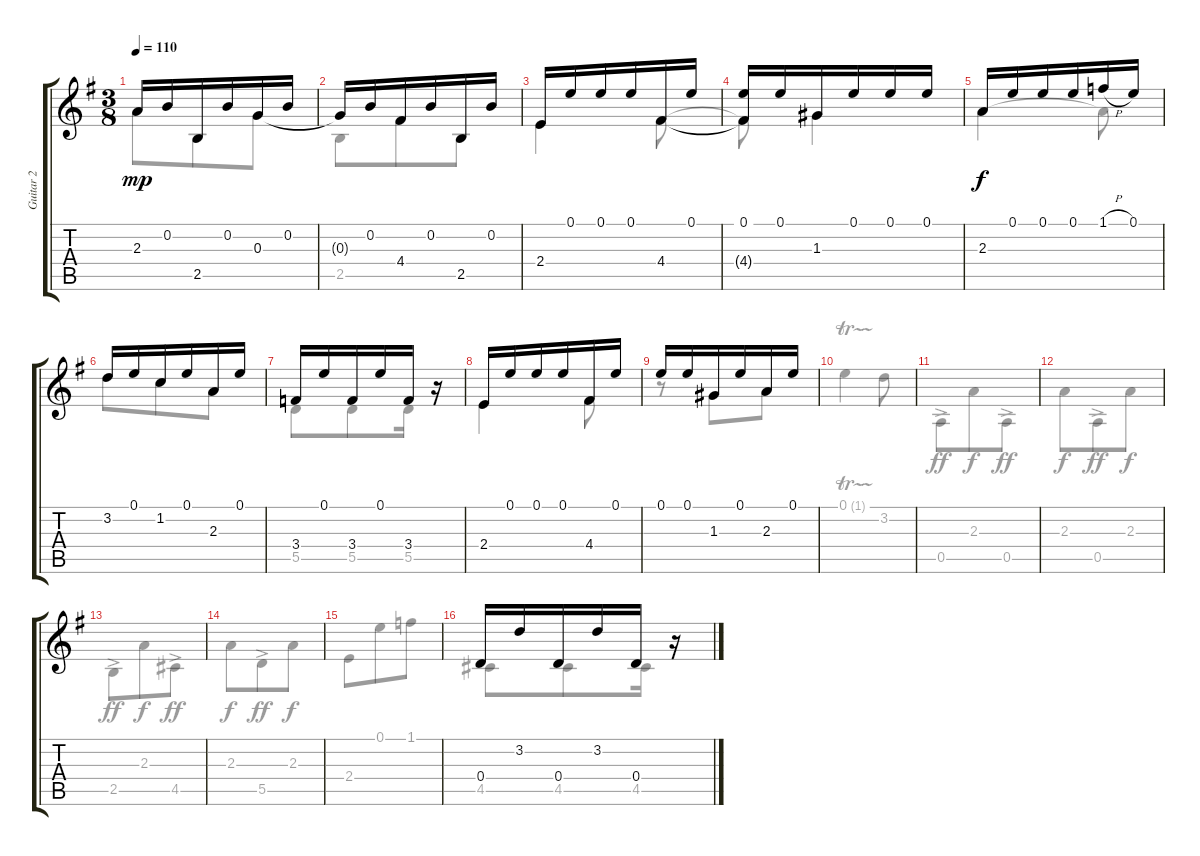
\track ("Guitar 2" "Guitar 2") {instrument acousticguitarnylon}
\staff {score tabs}
\tuning (E4 B3 G3 D3 A2 E2) {hide}
\voice
\ts (3 8)
\tempo 110
\clef g2
\ks g
2.3.16{dy mp} 0.2.16{beam merge} 2.5.16 0.2.16{beam merge} 0.3.16 0.2.16 |
0.3{t}.16 0.2.16{beam merge} 4.4.16 0.2.16{beam merge} 2.5.16 0.2.16 |
2.4.16 0.1.16{beam merge} 0.1.16 0.1.16{beam merge} 4.4.16 0.1.16 |
(0.1 4.4{t}).16 0.1.16{beam merge} 1.3.16 0.1.16{beam merge} 0.1.16 0.1.16 |
2.3.16{dy f} 0.1.16{beam merge} 0.1.16 0.1.16{beam merge} 1.1{h}.16 0.1.16 |
3.2.16 0.1.16{beam merge} 1.2.16 0.1.16{beam merge} 2.3.16 0.1.16 |
3.4.16 0.1.16{beam merge} 3.4.16 0.1.16{beam merge} 3.4.16 r.16 |
2.4.16 0.1.16{beam merge} 0.1.16 0.1.16{beam merge} 4.4.16 0.1.16 |
0.1.16 0.1.16{beam merge} 1.3.16 0.1.16{beam merge} 2.3.16 0.1.16 |
|
|
|
|
|
|
0.4.16 3.2.16{beam merge} 0.4.16 3.2.16{beam merge} 0.4.16 r.16
\voice
\clef g2
\ottava regular
\simile none
\ks g
2.3.8{dy mp} 2.5.8 0.3.8 |
2.5.8 4.4.8 2.5.8 |
2.4.4 4.4.8 |
4.4{t}.8 1.3.4 |
2.3.4{dy f} 2.3{t}.8 |
3.2.8 1.2.8 2.3.8 |
5.5.8{beam merge} 5.5.8{beam merge} 5.5.16 r.16 |
2.4.4 4.4.8 |
r.8 1.3.8{beam merge} 2.3.8 |
0.1{tr (1 16)}.4 3.2.8 |
0.5{ac}.8{dy ff} 2.3.8{dy f} 0.5{ac}.8{dy ff} |
2.3.8{dy f} 0.5{ac}.8{dy ff} 2.3.8{dy f} |
2.5{ac}.8{dy ff} 2.3.8{dy f} 4.5{ac}.8{dy ff} |
2.3.8{dy f} 5.5{ac}.8{dy ff} 2.3.8{dy f} |
2.4.8 0.1.8 1.1.8 |
4.5.8{beam merge} 4.5.8{beam merge} 4.5.16 r.16
